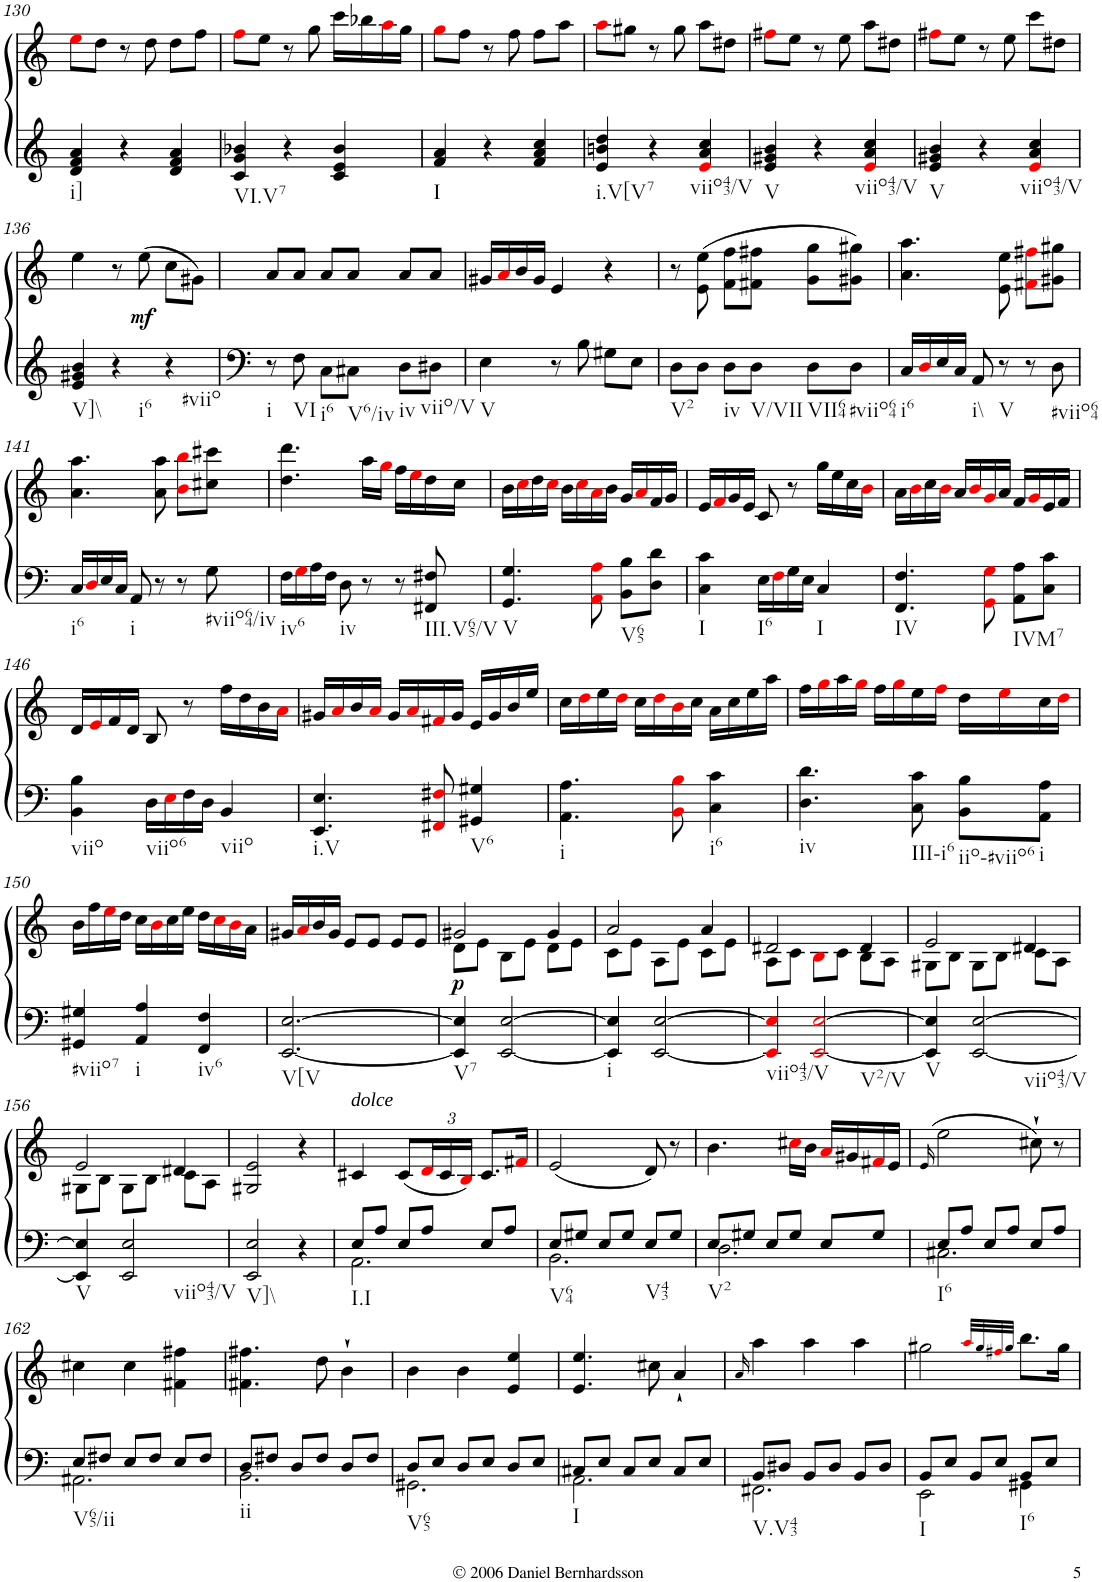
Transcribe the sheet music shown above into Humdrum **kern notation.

**kern	**kern	**dynam
*part1	*part1	*part1
*staff2	*staff1	*staff1/2
*I"Piano	*	*
*I'Pno.	*	*
!!LO:PB:g=z
*clefG2	*clefG2	*
*k[]	*k[]	*
*M3/4	*M3/4	*
=130	=130	=130
!LO:TX:b:t=i]	!	!
4d/ 4f/ 4a/	8eei\L	.
.	8dd\J	.
4r	8r	.
.	8dd\	.
4d/ 4f/ 4a/	8dd\L	.
.	8ff\J	.
=131	=131	=131
!LO:TX:b:t=VI.V7	!	!
4c/ 4g/ 4b-X/	8ffi\L	.
.	8ee\J	.
4r	8r	.
.	8gg\	.
4c/ 4e/ 4b-/	16ccc\LL	.
.	16bb-X\	.
.	16aai\	.
.	16gg\JJ	.
=132	=132	=132
!LO:TX:b:t=I	!	!
4f/ 4a/	8ggi\L	.
.	8ff\J	.
4r	8r	.
.	8ff\	.
4f/ 4a/ 4cc/	8ff\L	.
.	8aa\J	.
=133	=133	=133
!LO:TX:b:t=i.V[V7	!	!
4e/ 4bn/ 4dd/	8aai\L	.
.	8gg#X\J	.
4r	8r	.
.	8gg#\	.
!LO:TX:b:t=viio43/V	!	!
4ei/ 4a/ 4cc/	8aa\L	.
.	8dd#X\J	.
=134	=134	=134
!LO:TX:b:t=V	!	!
4e/ 4g#X/ 4b/	8ff#Xi\L	.
.	8ee\J	.
4r	8r	.
.	8ee\	.
!LO:TX:b:t=viio43/V	!	!
4ei/ 4a/ 4cc/	8aa\L	.
.	8dd#X\J	.
=135	=135	=135
!LO:TX:b:t=V	!	!
4e/ 4g#X/ 4b/	8ff#Xi\L	.
.	8ee\J	.
4r	8r	.
.	8ee\	.
!LO:TX:b:t=viio43/V	!	!
4ei/ 4a/ 4cc/	8ccc\L	.
.	8dd#X\J	.
!!LO:LB:g=z
=136	=136	=136
!LO:TX:b:t=V]\\	!	!
4e/ 4g#X/ 4b/	4ee\	.
!LO:TX:b:t=i6	!	!
4r	8r	.
!	!	!LO:DY:b
.	(8ee\	mf
!LO:TX:b:t=#viio	!	!
4r	8cc\L	.
.	8g#X\J)	.
=137	=137	=137
!LO:TX:b:t=i	!	!
8r	8a/L	.
!LO:TX:b:t=VI	!	!
8F\	8a/J	.
!LO:TX:b:t=i6	!	!
8C\L	8a/L	.
!LO:TX:b:t=V6/iv	!	!
8C#X\J	8a/J	.
!LO:TX:b:t=iv	!	!
8D\L	8a/L	.
!LO:TX:b:t=viio/V	!	!
8D#X\J	8a/J	.
=138	=138	=138
!LO:TX:b:t=V	!	!
4E\	16g#X/LL	.
.	16ai/	.
.	16b/	.
.	16g#/JJ	.
8r	4e/	.
8B\	.	.
8G#X\L	4r	.
8E\J	.	.
=139	=139	=139
!LO:TX:b:t=V2	!	!
8D\L	8r	.
8D\J	(8e\ 8ee\	.
!LO:TX:b:t=iv	!	!
8D\L	8f\ 8ff\L	.
!LO:TX:b:t=V/VII	!	!
8D\J	8f#X\ 8ff#X\J	.
!LO:TX:b:t=VII64	!	!
8D\L	8g\ 8gg\L	.
!LO:TX:b:t=#viio64	!	!
8D\J	8g#X\ 8gg#X\J)	.
=140	=140	=140
!LO:TX:b:t=i6	!	!
16C/LL	4.a\ 4.aa\	.
16Di/	.	.
16E/	.	.
16C/JJ	.	.
!LO:TX:b:t=i\\	!	!
8AA/	.	.
!LO:TX:b:t=V	!	!
8r	8e\ 8ee\	.
8r	8f#Xi\ 8ff#Xi\L	.
!LO:TX:b:t=#viio64	!	!
8D\	8g#X\ 8gg#X\J	.
!!LO:LB:g=z
=141	=141	=141
!LO:TX:b:t=i6	!	!
16C/LL	4.a\ 4.aa\	.
16Di/	.	.
16E/	.	.
16C/JJ	.	.
!LO:TX:b:t=i	!	!
8AA/	.	.
8r	8a\ 8aa\	.
8r	8bi\ 8bbi\L	.
!LO:TX:b:t=#viio64/iv	!	!
8G\	8cc#X\ 8ccc#X\J	.
=142	=142	=142
!LO:TX:b:t=iv6	!	!
16F\LL	4.dd\ 4.ddd\	.
16Gi\	.	.
16A\	.	.
16F\JJ	.	.
!LO:TX:b:t=iv	!	!
8D\	.	.
8r	16aa\LL	.
.	16ggi\JJ	.
8r	16ff\LL	.
.	16eei\	.
!LO:TX:b:t=III.V65/V	!	!
8FF#X/ 8F#X/	16dd\	.
.	16cc\JJ	.
=143	=143	=143
!LO:TX:b:t=V	!	!
4.GG/ 4.G/	16b\LL	.
.	16cci\	.
.	16dd\	.
.	16cci\JJ	.
.	16b\LL	.
.	16cci\	.
8AAi\ 8Ai\	16ai\	.
.	16b\JJ	.
!LO:TX:b:t=V65	!	!
8BB\ 8B\L	16g/LL	.
.	16ai/	.
8D\ 8d\J	16f/	.
.	16g/JJ	.
=144	=144	=144
!LO:TX:b:t=I	!	!
4C\ 4c\	16e/LL	.
.	16fi/	.
.	16g/	.
.	16e/JJ	.
!LO:TX:b:t=I6	!	!
16E\LL	8c/	.
16Fi\	.	.
16G\	8r	.
16E\JJ	.	.
!LO:TX:b:t=I	!	!
4C/	16gg\LL	.
.	16ee\	.
.	16cc\	.
.	16bi\JJ	.
=145	=145	=145
!LO:TX:b:t=IV	!	!
4.FF/ 4.F/	16a\LL	.
.	16bi\	.
.	16cc\	.
.	16bi\JJ	.
.	16a/LL	.
.	16bi/	.
8GGi\ 8Gi\	16gi/	.
.	16a/JJ	.
!LO:TX:b:t=IVM7	!	!
8AA\ 8A\L	16f/LL	.
.	16gi/	.
8C\ 8c\J	16e/	.
.	16f/JJ	.
!!LO:LB:g=z
=146	=146	=146
!LO:TX:b:t=viio	!	!
4BB\ 4B\	16d/LL	.
.	16ei/	.
.	16f/	.
.	16d/JJ	.
!LO:TX:b:t=viio6	!	!
16D\LL	8B/	.
16Ei\	.	.
16F\	8r	.
16D\JJ	.	.
!LO:TX:b:t=viio	!	!
4BB/	16ff\LL	.
.	16dd\	.
.	16b\	.
.	16ai\JJ	.
=147	=147	=147
!LO:TX:b:t=i.V	!	!
4.EE/ 4.E/	16g#X/LL	.
.	16ai/	.
.	16b/	.
.	16ai/JJ	.
.	16g#/LL	.
.	16ai/	.
8FF#Xi/ 8F#Xi/	16f#Xi/	.
.	16g#/JJ	.
!LO:TX:b:t=V6	!	!
4GG#X/ 4G#X/	16e/LL	.
.	16g#/	.
.	16b/	.
.	16ee/JJ	.
=148	=148	=148
!LO:TX:b:t=i	!	!
4.AA\ 4.A\	16cc\LL	.
.	16ddi\	.
.	16ee\	.
.	16ddi\JJ	.
.	16cc\LL	.
.	16ddi\	.
8BBi\ 8Bi\	16bi\	.
.	16cc\JJ	.
!LO:TX:b:t=i6	!	!
4C\ 4c\	16a\LL	.
.	16cc\	.
.	16ee\	.
.	16aa\JJ	.
=149	=149	=149
!LO:TX:b:t=iv	!	!
4.D\ 4.d\	16ff\LL	.
.	16ggi\	.
.	16aa\	.
.	16ggi\JJ	.
.	16ff\LL	.
.	16ggi\	.
!LO:TX:b:t=III-i6	!	!
8C\ 8c\	16ee\	.
.	16ffi\JJ	.
!LO:TX:b:t=iio-#viio6	!	!
8BB\ 8B\L	16dd\LL	.
.	16eei\	.
!LO:TX:b:t=i	!	!
8AA\ 8A\J	16cc\	.
.	16ddi\JJ	.
!!LO:LB:g=z
=150	=150	=150
!LO:TX:b:t=#viio7	!	!
4GG#X/ 4G#X/	16b\LL	.
.	16ff\	.
.	16eei\	.
.	16dd\JJ	.
!LO:TX:b:t=i	!	!
4AA/ 4A/	16cc\LL	.
.	16bi\	.
.	16cc\	.
.	16ee\JJ	.
!LO:TX:b:t=iv6	!	!
4FF/ 4F/	16dd\LL	.
.	16cci\	.
.	16bi\	.
.	16a\JJ	.
=151	=151	=151
!LO:TX:b:t=V[V	!	!
[<2.EE/ [>2.E/	16g#X/LL	.
.	16ai/	.
.	16b/	.
.	16g#/JJ	.
.	8e/L	.
.	8e/J	.
.	8e/L	.
.	8e/J	.
=152	=152	=152
*	*^	*
!LO:TX:b:t=V7	!	!	!
!	!	!	!LO:DY:b
4EE/] 4E/]	2g#X/	8d\L	p
.	.	8e\J	.
[<2EE/ [>2E/	.	8B\L	.
.	.	8e\J	.
.	4g#/	8d\L	.
.	.	8e\J	.
=153	=153	=153	=153
!LO:TX:b:t=i	!	!	!
4EE/] 4E/]	2a/	8c\L	.
.	.	8e\J	.
[<2EE/ [>2E/	.	8A\L	.
.	.	8e\J	.
.	4a/	8c\L	.
.	.	8e\J	.
=154	=154	=154	=154
!LO:TX:b:t=viio43/V	!	!	!
4EEi/] 4Ei/]	2d#X/	8A\L	.
.	.	8c\J	.
!LO:TX:b:t=V2/V	!	!	!
[<2EEi/ [>2Ei/	.	8Bi\L	.
.	.	8c\J	.
.	4d#/	8B\L	.
.	.	8A\J	.
=155	=155	=155	=155
!LO:TX:b:t=V	!	!	!
4EE/] 4E/]	2e/	8G#X\L	.
.	.	8B\J	.
!LO:TX:b:t=viio43/V	!	!	!
[<2EE/ [>2E/	.	8G#\L	.
.	.	8B\J	.
.	4d#X/	8c\L	.
.	.	8A\J	.
!!LO:LB:g=z	!!
=156	=156	=156	=156
!LO:TX:b:t=V	!	!	!
4EE/] 4E/]	2e/	8G#X\L	.
.	.	8B\J	.
!LO:TX:b:t=viio43/V	!	!	!
2EE/ 2E/	.	8G#\L	.
.	.	8B\J	.
.	4d#X/	8c\L	.
.	.	8A\J	.
=157	=157	=157	=157
!LO:TX:b:t=V]\\	!	!	!
*	*v	*v	*
2EE/ 2E/	2G#X/ 2e/	.
4r	4r	.
=158	=158	=158
*^	*	*
!	!	!LO:TX:a:i:t=dolce	!
!LO:TX:b:t=I.I	!	!	!
8E/L	2.AA\	4c#X/	.
8A/J	.	.	.
8E/L	.	(8c#/L	.
*	*	*Xbrackettup	*
8A/J	.	24di/L	.
.	.	24c#/	.
.	.	24Bi/JJ)	.
8E/L	.	8.c#/L	.
8A/J	.	.	.
.	.	16f#Xi/Jk	.
=159	=159	=159	=159
!LO:TX:b:t=V64	!	!	!
8E/L	2.BB\	(2e/	.
8G#X/J	.	.	.
8E/L	.	.	.
8G#/J	.	.	.
!LO:TX:b:t=V43	!	!	!
8E/L	.	8d/)	.
8G#/J	.	8r	.
=160	=160	=160	=160
!LO:TX:b:t=V2	!	!	!
8E/L	2.D\	4.b\	.
8G#X/J	.	.	.
8E/L	.	.	.
8G#/J	.	16cc#Xi\LL	.
.	.	16b\JJ	.
8E/L	.	16ai/LL	.
.	.	16g#X/	.
8G#/J	.	16f#Xi/	.
.	.	16e/JJ	.
=161	=161	=161	=161
.	.	(16qe/	.
!LO:TX:b:t=I6	!	!	!
8E/L	2.C#X\	2ee\	.
8A/J	.	.	.
8E/L	.	.	.
8A/J	.	.	.
8E/L	.	8cc#X`\)	.
8A/J	.	8r	.
!!LO:LB:g=z
=162	=162	=162	=162
!LO:TX:b:t=V65/ii	!	!	!
8E/L	2.AA#X\	4cc#X\	.
8F#X/J	.	.	.
8E/L	.	4cc#\	.
8F#/J	.	.	.
8E/L	.	4f#X\ 4ff#X\	.
8F#/J	.	.	.
=163	=163	=163	=163
!LO:TX:b:t=ii	!	!	!
8D/L	2.BB\	4.f#X\ 4.ff#X\	.
8F#X/J	.	.	.
8D/L	.	.	.
8F#/J	.	8dd\	.
8D/L	.	4b`\	.
8F#/J	.	.	.
=164	=164	=164	=164
!LO:TX:b:t=V65	!	!	!
8D/L	2.GG#X\	4b\	.
8E/J	.	.	.
8D/L	.	4b\	.
8E/J	.	.	.
8D/L	.	4e/ 4ee/	.
8E/J	.	.	.
=165	=165	=165	=165
!LO:TX:b:t=I	!	!	!
8C#X/L	2.AA\	4.e/ 4.ee/	.
8E/J	.	.	.
8C#/L	.	.	.
8E/J	.	8cc#X\	.
8C#/L	.	4a`/	.
8E/J	.	.	.
=166	=166	=166	=166
.	.	16qa/	.
!LO:TX:b:t=V.V43	!	!	!
8BB/L	2.FF#X\	4aa\	.
8D#X/J	.	.	.
8BB/L	.	4aa\	.
8D#/J	.	.	.
8BB/L	.	4aa\	.
8D#/J	.	.	.
=167	=167	=167	=167
!LO:TX:b:t=I	!	!	!
8BB/L	2EE\	2gg#X\	.
8E/J	.	.	.
8BB/L	.	.	.
8E/J	.	.	.
.	.	32qaai/LLL	.
.	.	32qgg#/	.
.	.	32qff#Xi/	.
.	.	32qgg#/JJJ	.
!LO:TX:b:t=I6	!	!	!
8BB/L	4GG#X\	8.bb\L	.
8E/J	.	.	.
.	.	16gg#\Jk	.
*v	*v	*	*
=	=	=
*-	*-	*-
